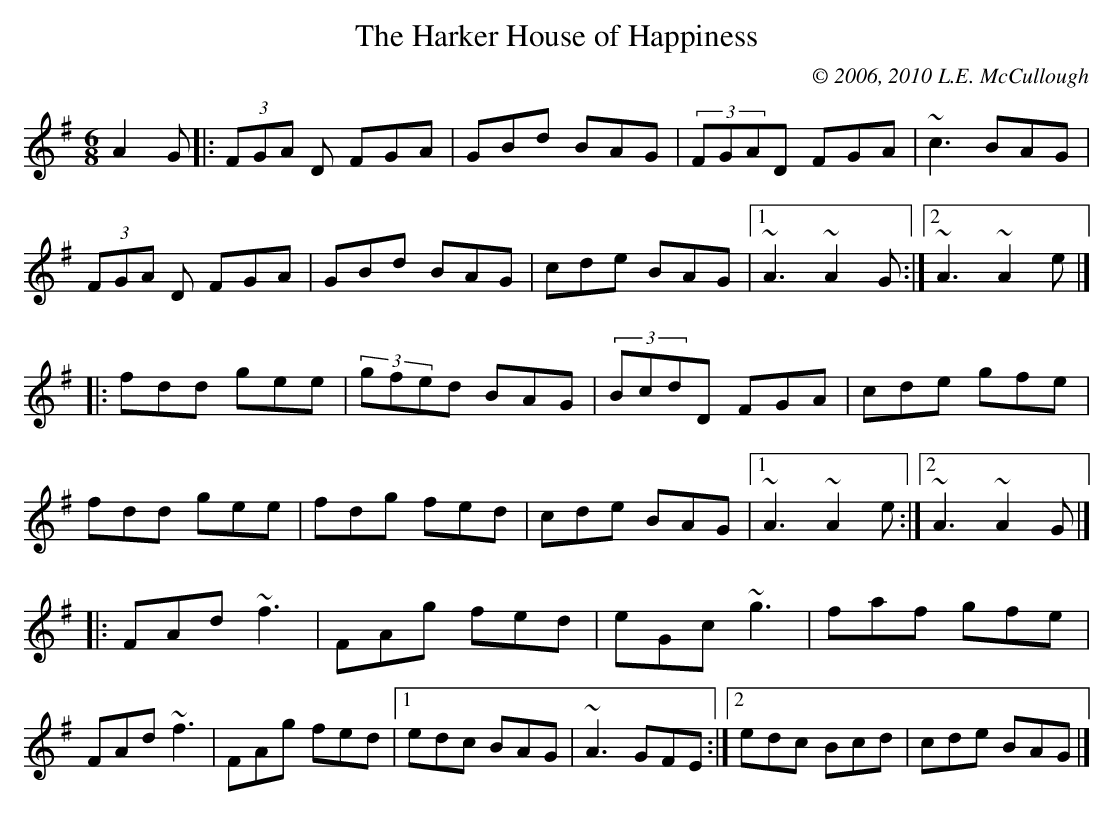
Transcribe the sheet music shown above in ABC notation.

X:1
T:The Harker House of Happiness
C:© 2006, 2010 L.E. McCullough
M:6/8
L:1/8
K:Dmix
A2G|:(3FGA D FGA|GBd BAG|(3FGAD FGA|~c3 BAG|
(3FGA D FGA|GBd BAG|cde BAG|1~A3 ~A2G:|2~A3 ~A2e|]
|:fdd gee|(3gfed BAG|(3BcdD FGA|cde gfe|
fdd gee|fdg fed|cde BAG|1~A3 ~A2e:|2~A3 ~A2G|]
|:FAd ~f3|FAg fed|eGc ~g3|faf gfe|
FAd ~f3|FAg fed|1edc BAG|~A3 GFE:|2edc Bcd|cde BAG|]
